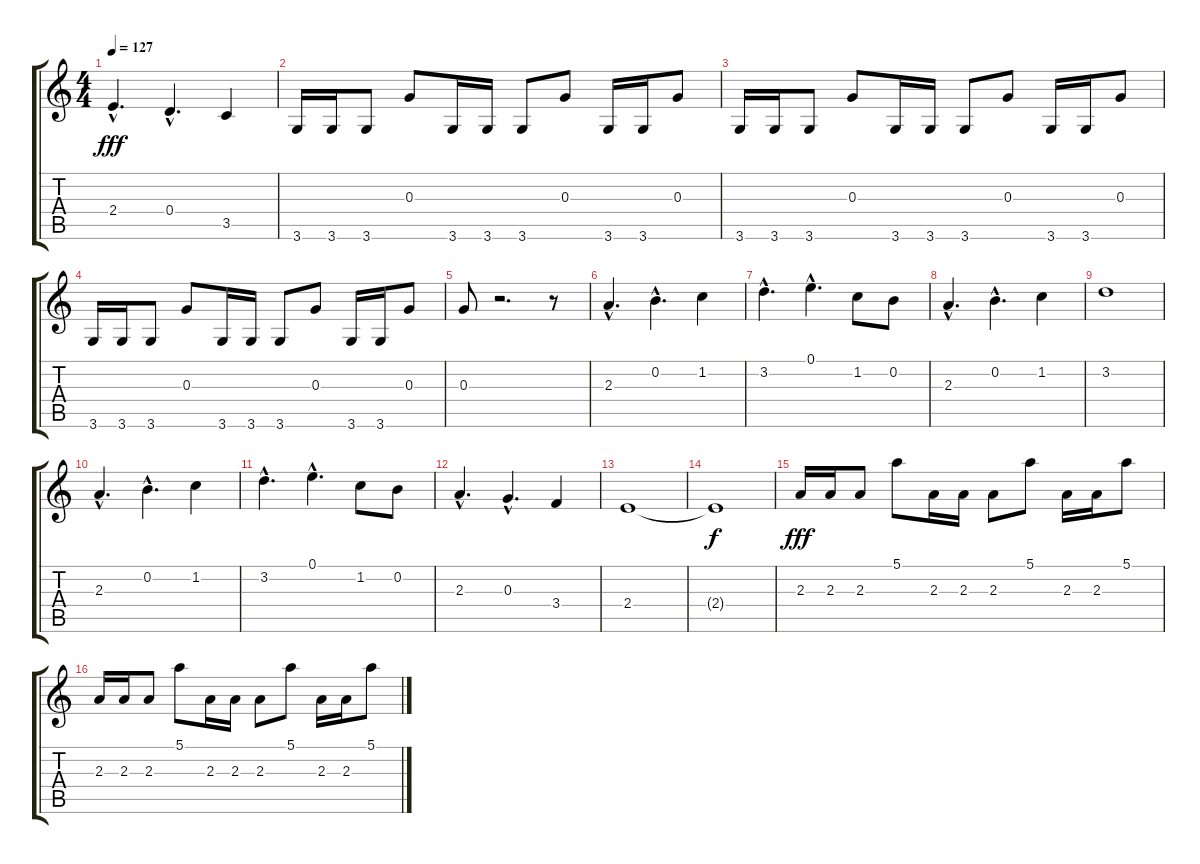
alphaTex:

\track "" {instrument acousticguitarnylon}
\staff {score tabs}
\tuning (E4 B3 G3 D3 A2 E2) {hide}
\ts (4 4)
\tempo 127
\clef g2
\ks c
2.4{hac}.4{d dy fff} 0.4{hac}.4{d} 3.5.4 |
3.6.16 3.6.16 3.6.8 0.3.8 3.6.16 3.6.16 3.6.8 0.3.8 3.6.16 3.6.16 0.3.8 |
3.6.16 3.6.16 3.6.8 0.3.8 3.6.16 3.6.16 3.6.8 0.3.8 3.6.16 3.6.16 0.3.8 |
3.6.16 3.6.16 3.6.8 0.3.8 3.6.16 3.6.16 3.6.8 0.3.8 3.6.16 3.6.16 0.3.8 |
0.3.8 r.2{d} r.8 |
2.3{hac}.4{d instrument distortionguitar} 0.2{hac}.4{d} 1.2.4 |
3.2{hac}.4{d} 0.1{hac}.4{d} 1.2.8 0.2.8 |
2.3{hac}.4{d} 0.2{hac}.4{d} 1.2.4 |
3.2.1 |
2.3{hac}.4{d} 0.2{hac}.4{d} 1.2.4 |
3.2{hac}.4{d} 0.1{hac}.4{d} 1.2.8 0.2.8 |
2.3{hac}.4{d} 0.3{hac}.4{d} 3.4.4 |
2.4.1 |
2.4{t}.1{dy f} |
2.3.16{dy fff} 2.3.16 2.3.8 5.1.8 2.3.16 2.3.16 2.3.8 5.1.8 2.3.16 2.3.16 5.1.8 |
2.3.16 2.3.16 2.3.8 5.1.8 2.3.16 2.3.16 2.3.8 5.1.8 2.3.16 2.3.16 5.1.8
